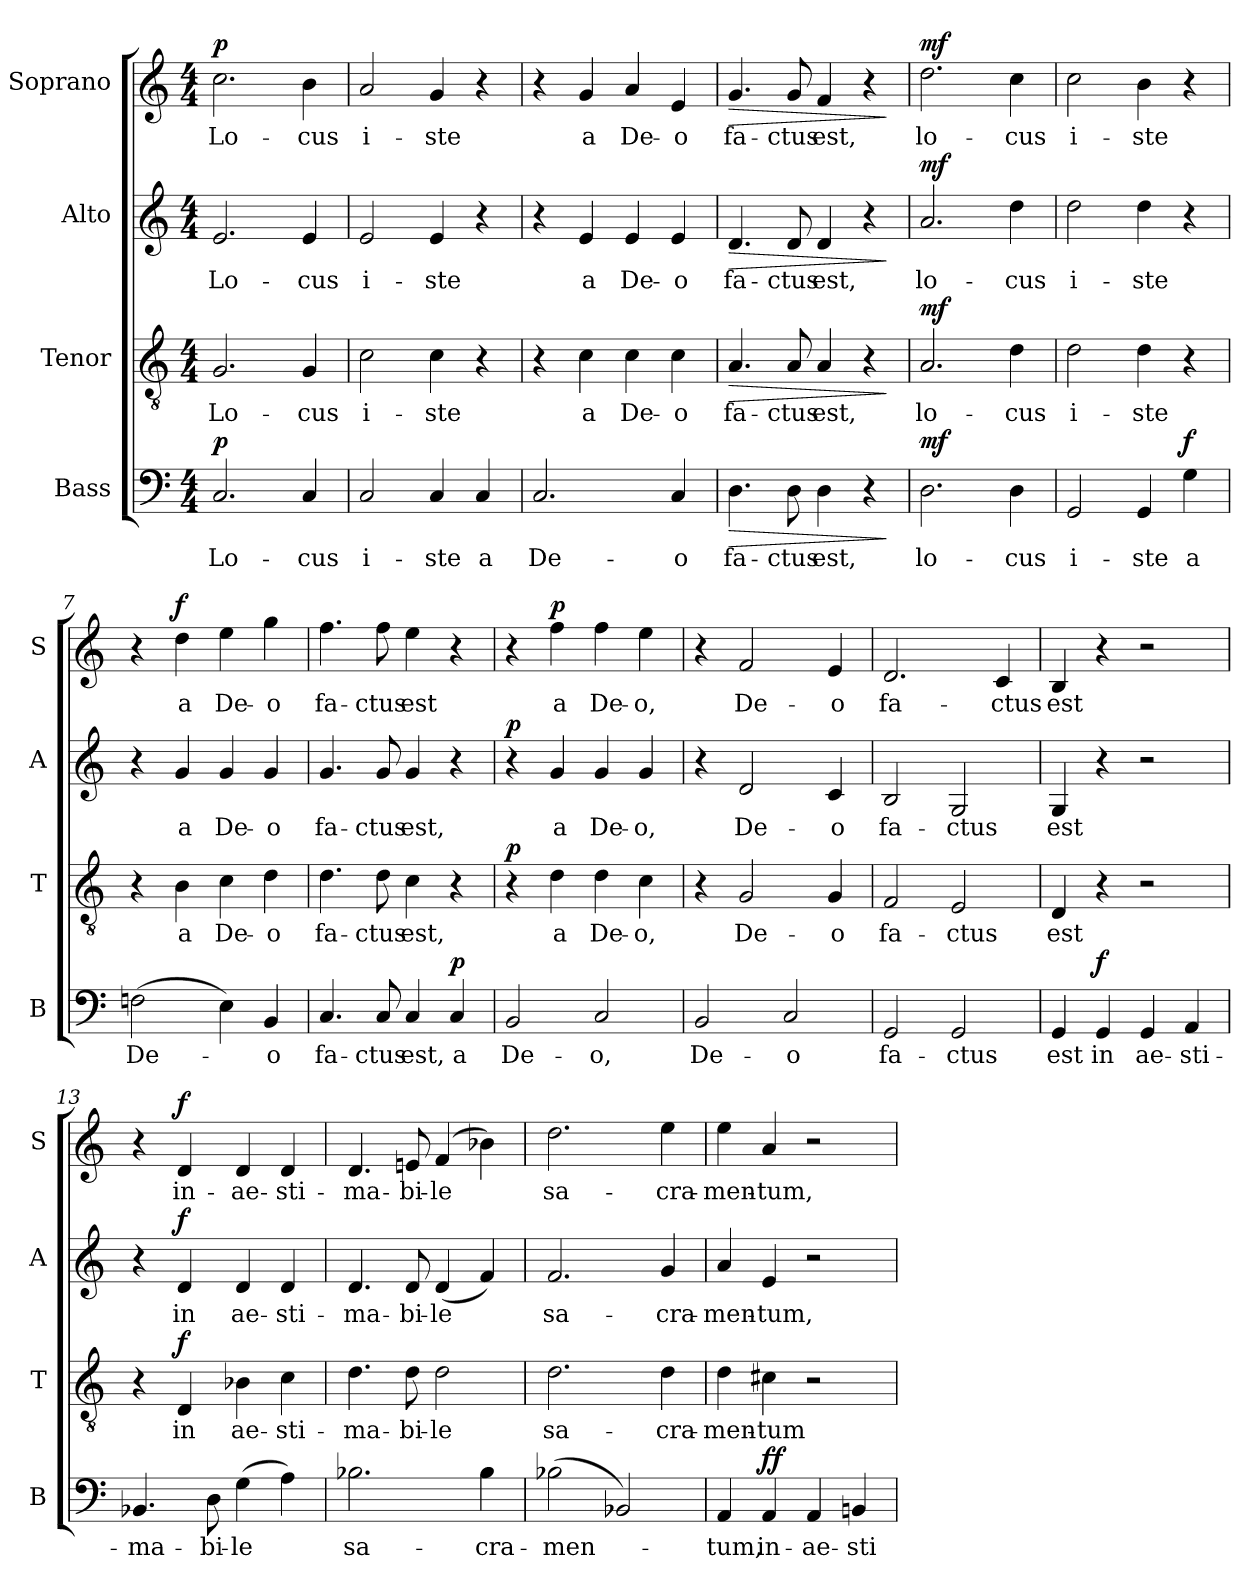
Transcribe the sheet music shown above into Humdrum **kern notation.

**kern	**text	**dynam	**kern	**text	**dynam	**kern	**text	**dynam	**kern	**text	**dynam
*part4	*part4	*part4	*part3	*part3	*part3	*part2	*part2	*part2	*part1	*part1	*part1
*staff4	*staff4	*staff4	*staff3	*staff3	*staff3	*staff2	*staff2	*staff2	*staff1	*staff1	*staff1
*I"Bass	*	*	*I"Tenor	*	*	*I"Alto	*	*	*I"Soprano	*	*
*I'B	*	*	*I'T	*	*	*I'A	*	*	*I'S	*	*
*clefF4	*	*	*clefGv2	*	*	*clefG2	*	*	*clefG2	*	*
*k[]	*	*	*k[]	*	*	*k[]	*	*	*k[]	*	*
*C:	*	*	*C:	*	*	*C:	*	*	*C:	*	*
*M4/4	*	*	*M4/4	*	*	*M4/4	*	*	*M4/4	*	*
=1	=1	=1	=1	=1	=1	=1	=1	=1	=1	=1	=1
!	!	!LO:DY:a	!	!	!	!	!	!	!	!	!LO:DY:a
2.C/	Lo-	p	2.G/	Lo-	.	2.e/	Lo-	.	2.cc\	Lo-	p
4C/	-cus	.	4G/	-cus	.	4e/	-cus	.	4b\	-cus	.
=2	=2	=2	=2	=2	=2	=2	=2	=2	=2	=2	=2
2C/	i-	.	2c\	i-	.	2e/	i-	.	2a/	i-	.
4C/	-ste	.	4c\	-ste	.	4e/	-ste	.	4g/	-ste	.
4C/	a	.	4r	.	.	4r	.	.	4r	.	.
=3	=3	=3	=3	=3	=3	=3	=3	=3	=3	=3	=3
2.C/	De-	.	4r	.	.	4r	.	.	4r	.	.
.	.	.	4c\	a	.	4e/	a	.	4g/	a	.
.	.	.	4c\	De-	.	4e/	De-	.	4a/	De-	.
4C/	-o	.	4c\	-o	.	4e/	-o	.	4e/	-o	.
=4	=4	=4	=4	=4	=4	=4	=4	=4	=4	=4	=4
!	!	!LO:HP:b	!	!	!LO:HP:b	!	!	!LO:HP:b	!	!	!LO:HP:b
4.D\	fa-	>	4.A/	fa-	>	4.d/	fa-	>	4.g/	fa-	>
8D\	-ctus	.	8A/	-ctus	.	8d/	-ctus	.	8g/	-ctus	.
4D\	est,	.	4A/	est,	.	4d/	est,	.	4f/	est,	.
4r	.	.	4r	.	.	4r	.	.	4r	.	.
.	.	]	.	.	]	.	.	]	.	.	]
=5	=5	=5	=5	=5	=5	=5	=5	=5	=5	=5	=5
!	!	!LO:DY:a	!	!	!LO:DY:a	!	!	!LO:DY:a	!	!	!LO:DY:a
2.D\	lo-	mf	2.A/	lo-	mf	2.a/	lo-	mf	2.dd\	lo-	mf
4D\	-cus	.	4d\	-cus	.	4dd\	-cus	.	4cc\	-cus	.
=6	=6	=6	=6	=6	=6	=6	=6	=6	=6	=6	=6
2GG/	i-	.	2d\	i-	.	2dd\	i-	.	2cc\	i-	.
4GG/	-ste	.	4d\	-ste	.	4dd\	-ste	.	4b\	-ste	.
!	!	!LO:DY:a	!	!	!	!	!	!	!	!	!
4G\	a	f	4r	.	.	4r	.	.	4r	.	.
=7	=7	=7	=7	=7	=7	=7	=7	=7	=7	=7	=7
(2Fn\	De-	.	4r	.	.	4r	.	.	4r	.	.
!	!	!	!	!	!	!	!	!	!	!	!LO:DY:a
.	.	.	4B\	a	.	4g/	a	.	4dd\	a	f
4E\)	.	.	4c\	De-	.	4g/	De-	.	4ee\	De-	.
4BB/	-o	.	4d\	-o	.	4g/	-o	.	4gg\	-o	.
!!LO:LB:g=z
=8	=8	=8	=8	=8	=8	=8	=8	=8	=8	=8	=8
4.C/	fa-	.	4.d\	fa-	.	4.g/	fa-	.	4.ff\	fa-	.
8C/	-ctus	.	8d\	-ctus	.	8g/	-ctus	.	8ff\	-ctus	.
4C/	est,	.	4c\	est,	.	4g/	est,	.	4ee\	est	.
!	!	!LO:DY:a	!	!	!	!	!	!	!	!	!
4C/	a	p	4r	.	.	4r	.	.	4r	.	.
=9	=9	=9	=9	=9	=9	=9	=9	=9	=9	=9	=9
!	!	!	!	!	!LO:DY:a	!	!	!LO:DY:a	!	!	!
2BB/	De-	.	4r	.	p	4r	.	p	4r	.	.
!	!	!	!	!	!	!	!	!	!	!	!LO:DY:a
.	.	.	4d\	a	.	4g/	a	.	4ff\	a	p
2C/	-o,	.	4d\	De-	.	4g/	De-	.	4ff\	De-	.
.	.	.	4c\	-o,	.	4g/	-o,	.	4ee\	-o,	.
=10	=10	=10	=10	=10	=10	=10	=10	=10	=10	=10	=10
2BB/	De-	.	4r	.	.	4r	.	.	4r	.	.
.	.	.	2G/	De-	.	2d/	De-	.	2f/	De-	.
2C/	-o	.	.	.	.	.	.	.	.	.	.
.	.	.	4G/	-o	.	4c/	-o	.	4e/	-o	.
=11	=11	=11	=11	=11	=11	=11	=11	=11	=11	=11	=11
2GG/	fa-	.	2F/	fa-	.	2B/	fa-	.	2.d/	fa-	.
2GG/	-ctus	.	2E/	-ctus	.	2G/	-ctus	.	.	.	.
.	.	.	.	.	.	.	.	.	4c/	-ctus	.
=12	=12	=12	=12	=12	=12	=12	=12	=12	=12	=12	=12
4GG/	est	.	4D/	est	.	4G/	est	.	4B/	est	.
!	!	!LO:DY:a	!	!	!	!	!	!	!	!	!
4GG/	in	f	4r	.	.	4r	.	.	4r	.	.
4GG/	ae-	.	2r	.	.	2r	.	.	2r	.	.
4AA/	-sti-	.	.	.	.	.	.	.	.	.	.
=13	=13	=13	=13	=13	=13	=13	=13	=13	=13	=13	=13
4.BB-X/	-ma-	.	4r	.	.	4r	.	.	4r	.	.
!	!	!	!	!	!LO:DY:a	!	!	!LO:DY:a	!	!	!LO:DY:a
.	.	.	4D/	in	f	4d/	in	f	4d/	in-	f
8D\	-bi-	.	.	.	.	.	.	.	.	.	.
(4G\	-le	.	4B-X\	ae-	.	4d/	ae-	.	4d/	-ae-	.
4A\)	.	.	4c\	-sti-	.	4d/	-sti-	.	4d/	-sti-	.
=14	=14	=14	=14	=14	=14	=14	=14	=14	=14	=14	=14
2.B-X\	sa-	.	4.d\	-ma-	.	4.d/	-ma-	.	4.d/	-ma-	.
.	.	.	8d\	-bi-	.	8d/	-bi-	.	8en/	-bi-	.
.	.	.	2d\	-le	.	(4d/	-le	.	(4f/	-le	.
4B-\	-cra-	.	.	.	.	4f/)	.	.	4b-X\)	.	.
!!LO:PB:g=z
=15	=15	=15	=15	=15	=15	=15	=15	=15	=15	=15	=15
(2B-X\	-men-	.	2.d\	sa-	.	2.f/	sa-	.	2.dd\	sa-	.
2BB-X/)	.	.	.	.	.	.	.	.	.	.	.
.	.	.	4d\	-cra-	.	4g/	-cra-	.	4ee\	-cra-	.
=16	=16	=16	=16	=16	=16	=16	=16	=16	=16	=16	=16
4AA/	-tum,	.	4d\	-men-	.	4a/	-men-	.	4ee\	-men-	.
!	!	!LO:DY:a	!	!	!	!	!	!	!	!	!
4AA/	in-	ff	4c#X\	-tum	.	4e/	-tum,	.	4a/	-tum,	.
4AA/	-ae-	.	2r	.	.	2r	.	.	2r	.	.
4BBn/	-sti-	.	.	.	.	.	.	.	.	.	.
=	=	=	=	=	=	=	=	=	=	=	=
*-	*-	*-	*-	*-	*-	*-	*-	*-	*-	*-	*-
